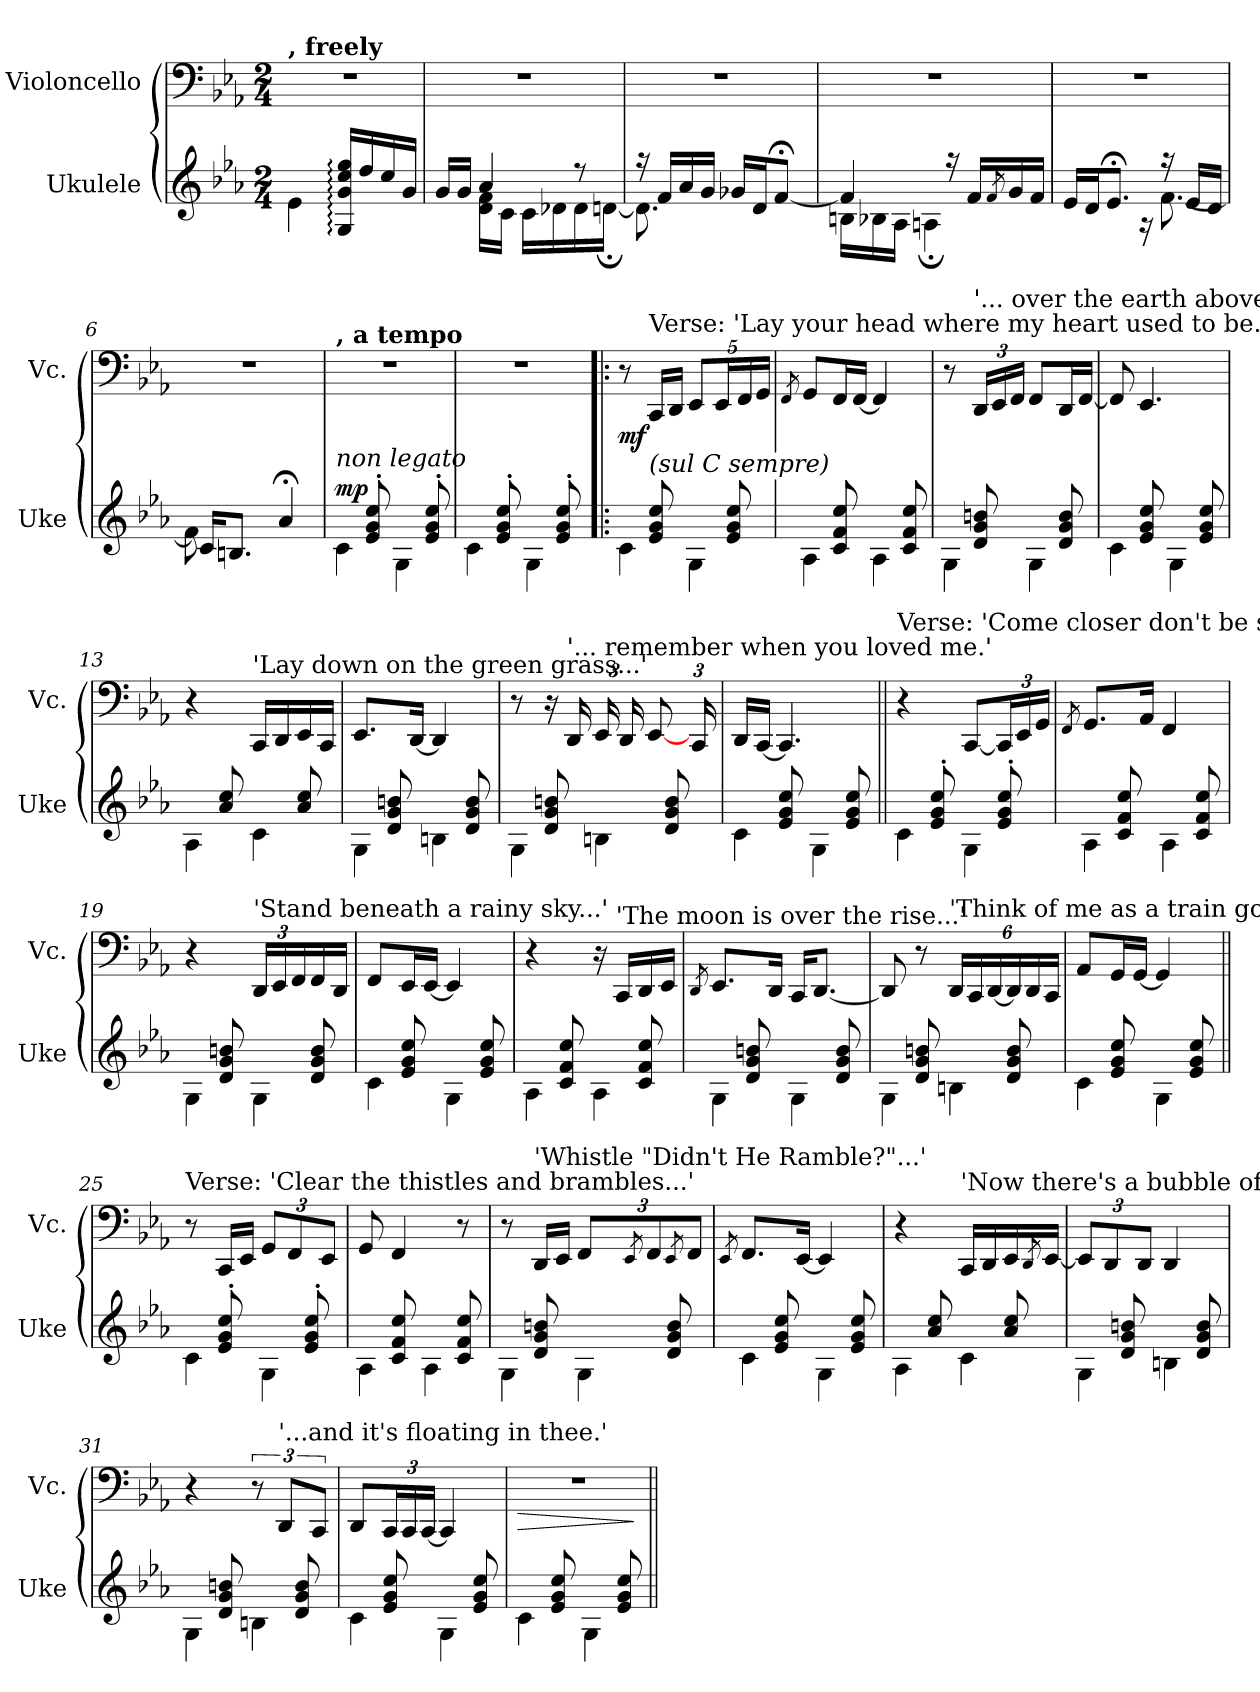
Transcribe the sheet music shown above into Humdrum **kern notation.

**kern	**dynam	**kern	**dynam
*part2	*part2	*part1	*part1
*staff2	*staff2	*staff1	*staff1
*I"Ukulele	*	*I"Violoncello	*
*I'Uke	*	*I'Vc.	*
*stria4	*	*	*
*	*	*clefF4	*
*k[b-e-a-]	*	*k[b-e-a-]	*
*M2/4	*	*M2/4	*
*MM40	*	*MM40	*
=1	=1	=1	=1
*^	*	*	*
!	!	!	!LO:TX:a:B:t=, freely	!
4ryy	4e-\	.	2r	.
16G/: 16g/: 16cc/: 16ee-/:LL	4ryy	.	.	.
16dd/	.	.	.	.
16cc/	.	.	.	.
16g/JJ	.	.	.	.
=2	=2	=2	=2	=2
16g/LL	8ryy	.	2r	.
16g/JJ	.	.	.	.
4a-/	16d\ 16f\LL	.	.	.
.	16c\JJ	.	.	.
.	16c\LL	.	.	.
.	16d-X\	.	.	.
8r	16d-\	.	.	.
.	[16dn;<\JJ	.	.	.
=3	=3	=3	=3	=3
16r	8.d\]	.	2r	.
16f/LL	.	.	.	.
16a-/	.	.	.	.
16g/JJ	4ryy	.	.	.
16g-X/LL	.	.	.	.
16d/J	.	.	.	.
[8f;/J	.	.	.	.
.	16ryy	.	.	.
!!LO:LB:g=z
=4	=4	=4	=4	=4
4f/]	16Bn\LL	.	2r	.
.	16B-X\	.	.	.
.	16A-\JJ	.	.	.
.	4An;<\	.	.	.
16r	.	.	.	.
16f/LL	.	.	.	.
8qf/	.	.	.	.
16g/	.	.	.	.
16f/JJ	16ryy	.	.	.
=5	=5	=5	=5	=5
16e-/LL	4ryy	.	2r	.
16d/J	.	.	.	.
8.e-;</J	.	.	.	.
.	16r	.	.	.
16r	[8.f\	.	.	.
16e-/LL	.	.	.	.
16d/JJ	.	.	.	.
=6	=6	=6	=6	=6
16c/KL	8f\]	.	2r	.
8.Bn/J	.	.	.	.
.	4.ryy	.	.	.
4a-;</	.	.	.	.
=7	=7	=7	=7	=7
*	*	*	*MM50	*
!	!	!	!LO:TX:a:B:t=, a tempo	!
!LO:TX:a:i:t=non legato	!	!	!	!
!	!	!LO:DY:a	!	!
8ryy	4c\	mp	2r	.
8e-/' 8g/' 8cc/'	.	.	.	.
8ryy	4G\	.	.	.
8e-/' 8g/' 8cc/'	.	.	.	.
=8	=8	=8	=8	=8
8ryy	4c\	.	2r	.
8e-/' 8g/' 8cc/'	.	.	.	.
8ryy	4G\	.	.	.
8e-/' 8g/' 8cc/'	.	.	.	.
!!LO:LB:g=z
=9!|:	=9!|:	=9!|:	=9!|:	=9!|:
!	!	!	!	!LO:DY:b
8ryy	4c\	.	8r	mf
!	!	!	!LO:TX:a:t=Verse&colon; 'Lay your head where my heart used to be...'	!
!	!	!	!LO:TX:b:i:t=(sul C sempre)	!
8e-/ 8g/ 8cc/	.	.	16CC/LL	.
.	.	.	16DD/JJ	.
*	*	*	*Xbrackettup	*
8ryy	4G\	.	10EE-/L	.
.	.	.	20EE-/L	.
8e-/ 8g/ 8cc/	.	.	.	.
.	.	.	20FF/	.
.	.	.	20GG/JJ	.
=10	=10	=10	=10	=10
.	.	.	8qFF/	.
8ryy	4A-\	.	8GG/L	.
8c/ 8f/ 8cc/	.	.	16FF/L	.
.	.	.	[16FF/JJ	.
8ryy	4A-\	.	4FF/]	.
8c/ 8f/ 8cc/	.	.	.	.
=11	=11	=11	=11	=11
8ryy	4G\	.	8r	.
!	!	!	!LO:TX:a:t='... over the earth above me.'	!
8d/ 8g/ 8bn/	.	.	24DD/LL	.
.	.	.	24EE-/	.
.	.	.	24FF/JJ	.
8ryy	4G\	.	8FF/L	.
8d/ 8g/ 8b/	.	.	16DD/L	.
.	.	.	[16FF/JJ	.
=12	=12	=12	=12	=12
8ryy	4c\	.	8FF/]	.
8e-/ 8g/ 8cc/	.	.	4.EE-/	.
8ryy	4G\	.	.	.
8e-/ 8g/ 8cc/	.	.	.	.
!!LO:LB:g=z
=13	=13	=13	=13	=13
8ryy	4A-\	.	4r	.
8a-/ 8cc/	.	.	.	.
!	!	!	!LO:TX:a:t='Lay down on the green grass...'	!
8ryy	4c\	.	16CC/LL	.
.	.	.	16DD/	.
8a-/ 8cc/	.	.	16EE-/	.
.	.	.	16CC/JJ	.
=14	=14	=14	=14	=14
8ryy	4G\	.	8.EE-/L	.
8d/ 8g/ 8bn/	.	.	.	.
.	.	.	[16DD/Jk	.
8ryy	4Bn\	.	4DD/]	.
8d/ 8g/ 8b/	.	.	.	.
=15	=15	=15	=15	=15
8ryy	4G\	.	8r	.
8d/ 8g/ 8bn/	.	.	16r	.
!	!	!	!LO:TX:a:t='... remember when you loved me.'	!
.	.	.	16DD/	.
8ryy	4Bn\	.	24EE-/LL	.
.	.	.	24DD/	.
.	.	.	[8EE-/	.
8d/ 8g/ 8b/	.	.	.	.
.	.	.	24CC/Jk	.
=16	=16	=16	=16	=16
8ryy	4c\	.	16DD/LL	.
.	.	.	[16CC/JJ	.
8e-/ 8g/ 8cc/	.	.	4.CC/]	.
8ryy	4G\	.	.	.
8e-/ 8g/ 8cc/	.	.	.	.
!!LO:LB:g=z
=17||	=17||	=17||	=17||	=17||
!	!	!	!LO:TX:a:t=Verse&colon; 'Come closer don't be shy...'	!
8ryy	4c\	.	4r	.
8e-/' 8g/' 8cc/'	.	.	.	.
8ryy	4G\	.	[8CC/L	.
8e-/' 8g/' 8cc/'	.	.	24CC/L]	.
.	.	.	24EE-/	.
.	.	.	24GG/JJ	.
=18	=18	=18	=18	=18
.	.	.	8qFF/	.
8ryy	4A-\	.	8.GG/L	.
8c/ 8f/ 8cc/	.	.	.	.
.	.	.	16AA-/Jk	.
8ryy	4A-\	.	4FF/	.
8c/ 8f/ 8cc/	.	.	.	.
=19	=19	=19	=19	=19
8ryy	4G\	.	4r	.
8d/ 8g/ 8bn/	.	.	.	.
!	!	!	!LO:TX:a:t='Stand beneath a rainy sky...'	!
8ryy	4G\	.	24DD/LL	.
.	.	.	24EE-/	.
.	.	.	24FF/	.
8d/ 8g/ 8b/	.	.	16FF/	.
.	.	.	16DD/JJ	.
=20	=20	=20	=20	=20
8ryy	4c\	.	8FF/L	.
8e-/ 8g/ 8cc/	.	.	16EE-/L	.
.	.	.	[16EE-/JJ	.
8ryy	4G\	.	4EE-/]	.
8e-/ 8g/ 8cc/	.	.	.	.
!!LO:LB:g=z
=21	=21	=21	=21	=21
8ryy	4A-\	.	4r	.
8c/ 8f/ 8cc/	.	.	.	.
8ryy	4A-\	.	16r	.
!	!	!	!LO:TX:a:t='The moon is over the rise...'	!
.	.	.	16CC/LL	.
8c/ 8f/ 8cc/	.	.	16DD/	.
.	.	.	16EE-/JJ	.
=22	=22	=22	=22	=22
.	.	.	8qDD/	.
8ryy	4G\	.	8.EE-/L	.
8d/ 8g/ 8bn/	.	.	.	.
.	.	.	16DD/Jk	.
8ryy	4G\	.	16CC/KL	.
.	.	.	[8.DD/J	.
8d/ 8g/ 8b/	.	.	.	.
=23	=23	=23	=23	=23
8ryy	4G\	.	8DD/]	.
8d/ 8g/ 8bn/	.	.	8r	.
!	!	!	!LO:TX:a:t='Think of me as a train goes by.'	!
8ryy	4Bn\	.	24DD/LL	.
.	.	.	24CC/	.
.	.	.	[24DD/	.
8d/ 8g/ 8b/	.	.	24DD/]	.
.	.	.	24DD/	.
.	.	.	24CC/JJ	.
=24	=24	=24	=24	=24
8ryy	4c\	.	8AA-/L	.
8e-/ 8g/ 8cc/	.	.	16GG/L	.
.	.	.	[16GG/JJ	.
8ryy	4G\	.	4GG/]	.
8e-/ 8g/ 8cc/	.	.	.	.
!!LO:PB:g=z
=25||	=25||	=25||	=25||	=25||
!	!	!	!LO:TX:a:t=Verse&colon; 'Clear the thistles and brambles...'	!
8ryy	4c\	.	8r	.
8e-/' 8g/' 8cc/'	.	.	16CC/LL	.
.	.	.	16EE-/JJ	.
8ryy	4G\	.	12GG/L	.
.	.	.	12FF/	.
8e-/' 8g/' 8cc/'	.	.	.	.
.	.	.	12EE-/J	.
=26	=26	=26	=26	=26
8ryy	4A-\	.	8GG/	.
8c/ 8f/ 8cc/	.	.	4FF/	.
8ryy	4A-\	.	.	.
8c/ 8f/ 8cc/	.	.	8r	.
=27	=27	=27	=27	=27
8ryy	4G\	.	8r	.
!	!	!	!LO:TX:a:t='Whistle "Didn't He Ramble?"...'	!
8d/ 8g/ 8bn/	.	.	16DD/LL	.
.	.	.	16EE-/JJ	.
8ryy	4G\	.	12FF/L	.
.	.	.	8qEE-/	.
.	.	.	12FF/	.
8d/ 8g/ 8b/	.	.	.	.
.	.	.	8qEE-/	.
.	.	.	12FF/J	.
=28	=28	=28	=28	=28
.	.	.	8qEE-/	.
8ryy	4c\	.	8.FF/L	.
8e-/ 8g/ 8cc/	.	.	.	.
.	.	.	[16EE-/Jk	.
8ryy	4G\	.	4EE-/]	.
8e-/ 8g/ 8cc/	.	.	.	.
!!LO:LB:g=z
=29	=29	=29	=29	=29
8ryy	4A-\	.	4r	.
8a-/ 8cc/	.	.	.	.
!	!	!	!LO:TX:a:t='Now there's a bubble of me...'	!
8ryy	4c\	.	16CC/LL	.
.	.	.	16DD/	.
8a-/ 8cc/	.	.	16EE-/	.
.	.	.	8qDD/	.
.	.	.	[16EE-/JJ	.
=30	=30	=30	=30	=30
8ryy	4G\	.	12EE-/L]	.
.	.	.	12DD/	.
8d/ 8g/ 8bn/	.	.	.	.
.	.	.	12DD/J	.
8ryy	4Bn\	.	4DD/	.
8d/ 8g/ 8b/	.	.	.	.
=31	=31	=31	=31	=31
8ryy	4G\	.	4r	.
8d/ 8g/ 8bn/	.	.	.	.
*	*	*	*brackettup	*
8ryy	4Bn\	.	12r	.
!	!	!	!LO:TX:a:t='...and it's floating in thee.'	!
.	.	.	12DD/L	.
8d/ 8g/ 8b/	.	.	.	.
.	.	.	12CC/J	.
=32	=32	=32	=32	=32
8ryy	4c\	.	8DD/L	.
*	*	*	*Xbrackettup	*
8e-/ 8g/ 8cc/	.	.	24CC/L	.
.	.	.	24CC/	.
.	.	.	[24CC/JJ	.
8ryy	4G\	.	4CC/]	.
8e-/ 8g/ 8cc/	.	.	.	.
=33	=33	=33	=33	=33
!	!	!	!	!LO:HP:b
8ryy	4c\	.	2r	>
8e-/ 8g/ 8cc/	.	.	.	.
8ryy	4G\	.	.	.
8e-/ 8g/ 8cc/	.	.	.	.
*v	*v	*	*	*
.	.	.	]
=||	=||	=||	=||
*-	*-	*-	*-
